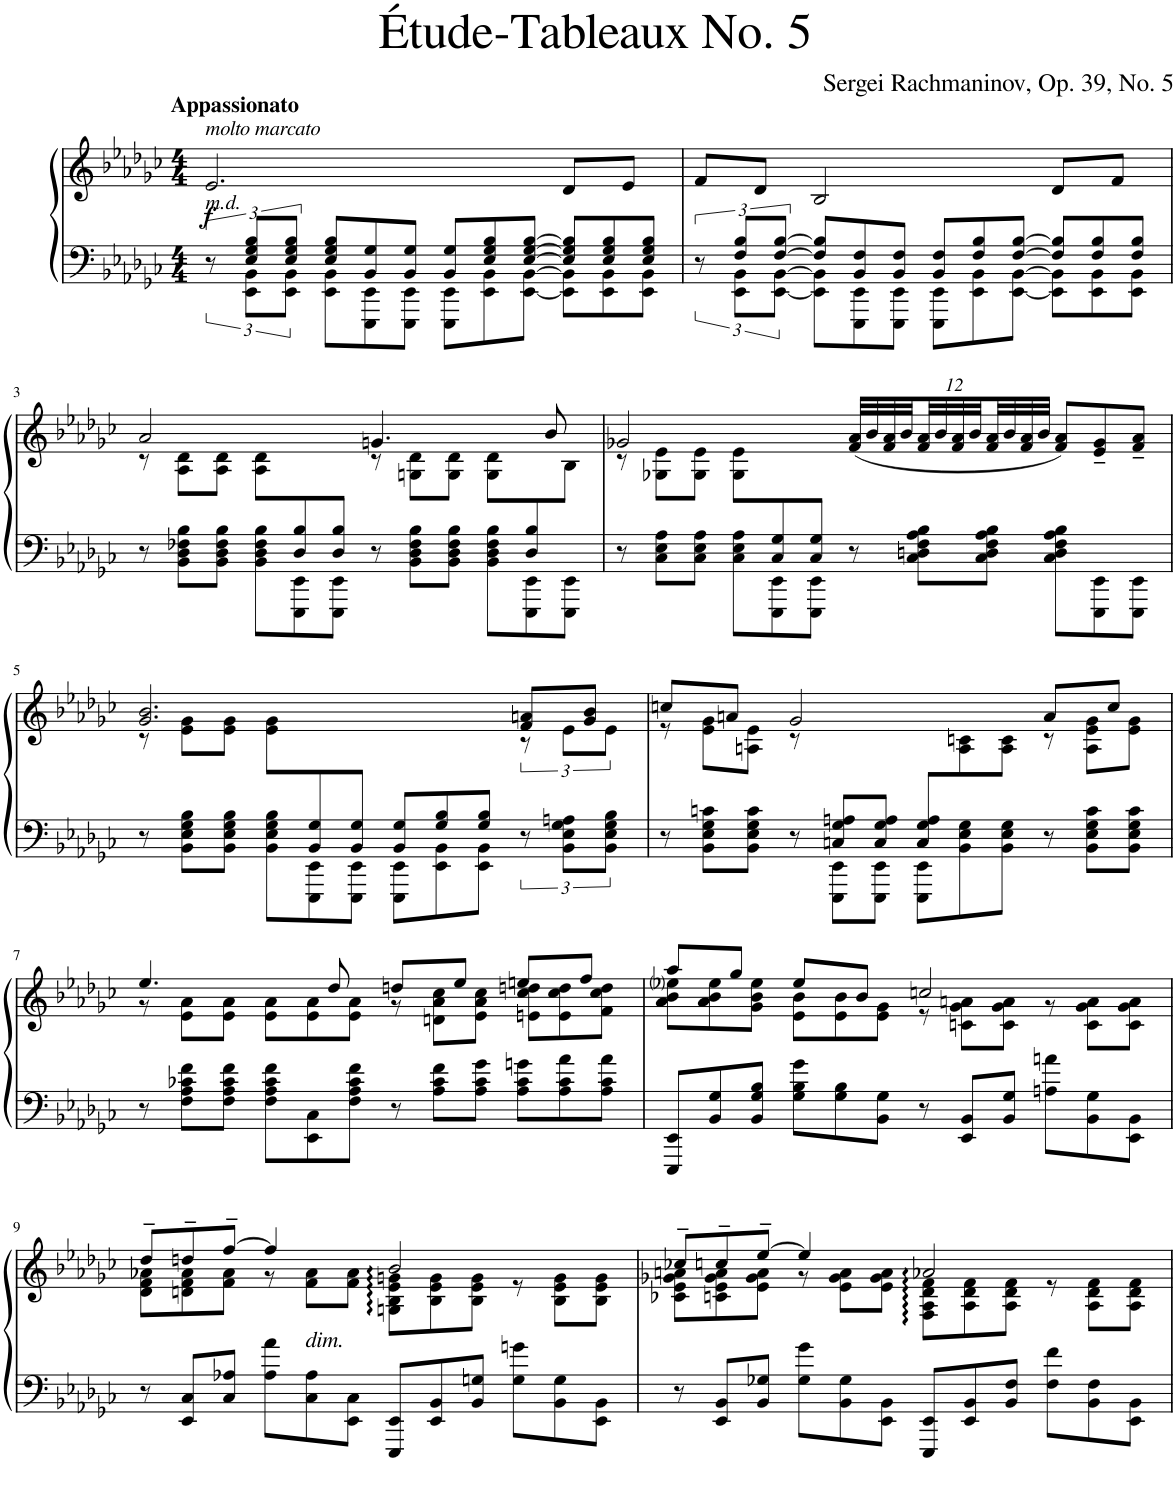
**kern	**kern	**dynam
*part1	*part1	*part1
*staff2	*staff1	*staff1/2
*I"Piano	*	*
*I'Pno.	*	*
*clefF4	*clefG2	*
*k[b-e-a-d-g-c-]	*k[b-e-a-d-g-c-]	*
*M4/4	*M4/4	*
=1	=1	=1
*^	*^	*
!	!	!LO:TX:a:B:t=Appassionato	!	!
!	!	!LO:TX:a:i:t=molto marcato	!	!
!	!	!LO:TX:b:i:t=m.d.	!	!
!	!	!	!	!LO:DY:b
12ryy	12r;<	2.e-/	12ryy	f
12E-/; 12G-/; 12B-/;L	12EE-\ 12BB-\L	.	12%11ryy	.
12E-/; 12G-/; 12B-/;J	12EE-\ 12BB-\J	.	.	.
*Xbrackettup	*	*	*	*
12E-/; 12G-/; 12B-/;L	12EE-\ 12BB-\L	.	.	.
12BB-/ 12G-/	12EEE-\ 12EE-\	.	.	.
12BB-/ 12G-/J	12EEE-\ 12EE-\J	.	.	.
12BB-/ 12G-/L	12EEE-\ 12EE-\L	.	.	.
12E-/ 12G-/ 12B-/	12EE-\ 12BB-\	.	.	.
[12E-/ [12G-/ [12B-/J	[12EE-\ [12BB-\J	.	.	.
12E-/] 12G-/] 12B-/]L	12EE-\] 12BB-\]L	8d-;</L	.	.
12E-/ 12G-/ 12B-/	12EE-\ 12BB-\	.	.	.
.	.	8e-;</J	.	.
12E-/ 12G-/ 12B-/J	12EE-\ 12BB-\J	.	.	.
=2	=2	=2	=2	=2
*	*brackettup	*	*	*
12ryy	12r	8f;</L	12ryy	.
12F/ 12B-/L	12EE-\ 12BB-\L	.	12%11ryy	.
.	.	8d-;</J	.	.
[12F/ [12B-/J	[12EE-\ [12BB-\J	.	.	.
12F/] 12B-/]L	12EE-\] 12BB-\]L	2B-/	.	.
12BB-/ 12F/	12EEE-\ 12EE-\	.	.	.
12BB-/ 12F/J	12EEE-\ 12EE-\J	.	.	.
*Xbrackettup	*	*	*	*
12BB-/ 12F/L	12EEE-\ 12EE-\L	.	.	.
12F/ 12B-/	12EE-\ 12BB-\	.	.	.
[12F/ [12B-/J	[12EE-\ [12BB-\J	.	.	.
12F/] 12B-/]L	12EE-\] 12BB-\]L	8d-;</L	.	.
12F/ 12B-/	12EE-\ 12BB-\	.	.	.
.	.	8f;</J	.	.
12F/ 12B-/J	12EE-\ 12BB-\J	.	.	.
!!LO:LB:g=z	!!
=3	=3	=3	=3	=3
*	*brackettup	*	*	*
3ryy	12r	2a-/	12r;	.
.	12BB-\ 12D-\ 12F-X\ 12B-\L	.	12A-\ 12d-\L	.
.	12BB-\ 12D-\ 12F-\ 12B-\J	.	12A-\ 12d-\J	.
*	*Xbrackettup	*	*Xbrackettup	*
.	12BB-\ 12D-\ 12F-\ 12B-\L	.	12A-\ 12d-\L	.
12D-/ 12B-/	12EEE-\ 12EE-\	.	6ryy	.
12D-/; 12B-/;J	12EEE-\ 12EE-\J	.	.	.
*	*brackettup	*	*brackettup	*
3ryy	12r	4.gn/	12r;	.
.	12BB-\ 12D-\ 12F-\ 12B-\L	.	12Gn\ 12d-\L	.
.	12BB-\ 12D-\ 12F-\ 12B-\J	.	12G\ 12d-\J	.
*	*Xbrackettup	*	*	*
.	12BB-\ 12D-\ 12F-\ 12B-\L	.	12G\ 12d-\L	.
12D-/ 12B-/	12EEE-\ 12EE-\	.	12ryy	.
.	.	8b-;</	.	.
12ryy	12EEE-\ 12EE-\J	.	12B-\J	.
=4	=4	=4	=4	=4
*	*brackettup	*	*	*
3ryy	12r	2g-X/	12r	.
.	12C-\ 12E-\ 12A-\L	.	12G-X\ 12e-\L	.
.	12C-\ 12E-\ 12A-\J	.	12G-\ 12e-\J	.
*	*Xbrackettup	*	*Xbrackettup	*
.	12C-\ 12E-\ 12A-\L	.	12G-\; 12e-\;L	.
12C-/; 12G-/;	12EEE-\ 12EE-\	.	3%2ryy	.
12C-/; 12G-/;J	12EEE-\ 12EE-\J	.	.	.
*	*brackettup	*	*	*
2ryy	12r	(48f/;< 48a-/;<LLL	.	.
.	.	48b-;</	.	.
.	.	48f/;< 48a-/;<	.	.
.	.	48b-;</JJ	.	.
.	12C-\ 12Dn\ 12F\ 12A-\ 12B-\L	48f/;< 48a-/;<LL	.	.
.	.	48b-;</	.	.
.	.	48f/;< 48a-/;<	.	.
.	.	48b-;</JJ	.	.
.	12C-\ 12D\ 12F\ 12A-\ 12B-\J	48f/;< 48a-/;<LL	.	.
.	.	48b-;</	.	.
.	.	48f/;< 48a-/;<	.	.
.	.	48b-;</JJJ	.	.
*	*Xbrackettup	*	*	*
.	12C-\ 12D\ 12F\ 12A-\ 12B-\L	12f/;< 12a-/;<L)	.	.
.	12EEE-\ 12EE-\	12e-/~< 12g-/~<	.	.
.	12EEE-\ 12EE-\J	12f/~< 12a-/~<J	.	.
!!LO:LB:g=z	!!
=5	=5	=5	=5	=5
*	*brackettup	*	*brackettup	*
3ryy	12r	2.g-/ 2.b-/	12r;	.
.	12BB-\ 12E-\ 12G-\ 12B-\L	.	12e-\ 12g-\L	.
.	12BB-\ 12E-\ 12G-\ 12B-\J	.	12e-\ 12g-\J	.
*	*Xbrackettup	*	*Xbrackettup	*
.	12BB-\ 12E-\ 12G-\ 12B-\L	.	12e-\ 12g-\L	.
12BB-/ 12G-/	12EEE-\ 12EE-\	.	12%5ryy	.
12BB-/ 12G-/J	12EEE-\ 12EE-\J	.	.	.
12BB-/ 12G-/L	12EEE-\ 12EE-\L	.	.	.
12G-/ 12B-/	12EE-\ 12BB-\	.	.	.
12G-/; 12B-/;J	12EE-\ 12BB-\J	.	.	.
*	*brackettup	*	*brackettup	*
4ryy	12r	8f/;< 8an/;<L	12r	.
.	12BB-\ 12E-\ 12G-\ 12An\L	.	12e-\L	.
.	.	8g-/;< 8b-/;<J	.	.
.	12BB-\ 12E-\ 12G-\ 12B-\J	.	12e-\J	.
=6	=6	=6	=6	=6
3ryy	12r	8ccn;</L	12r	.
.	12BB-\ 12E-\ 12G-\ 12cn\L	.	12e-\ 12g-\L	.
.	.	8an/J	.	.
.	12BB-\ 12E-\ 12G-\ 12c\J	.	12An\ 12e-\J	.
.	12r	2g-/	12r;	.
12Cn/ 12G-/ 12An/L	12EEE-\ 12EE-\L	.	4ryy	.
12C/ 12G-/ 12A/J	12EEE-\ 12EE-\J	.	.	.
*Xbrackettup	*	*	*	*
12C/ 12G-/ 12A/L	12EEE-\ 12EE-\L	.	.	.
12%5ryy	12BB-\ 12E-\ 12G-\	.	12A\ 12cn\	.
.	12BB-\ 12E-\ 12G-\J	.	12A\ 12c\J	.
*	*brackettup	*	*	*
.	12r	8a;</L	12r	.
.	12BB-\ 12E-\ 12G-\ 12c\L	.	12A\ 12e-\ 12g-\L	.
.	.	8cc;</J	.	.
.	12BB-\ 12E-\ 12G-\ 12c\J	.	12e-\ 12g-\J	.
*v	*v	*	*	*
!!LO:LB:g=z	!!
=7	=7	=7	=7
12r	4.ee-/	12r	.
12F\ 12A-\ 12c-X\ 12f\L	.	12e-\ 12a-\L	.
12F\ 12A-\ 12c-\ 12f\J	.	12e-\ 12a-\J	.
*Xbrackettup	*	*Xbrackettup	*
12F\ 12A-\ 12c-\ 12f\L	.	12e-\ 12a-\L	.
12EE-\ 12C-\	.	12e-\ 12a-\	.
.	8dd-/	.	.
12F\ 12A-\ 12c-\ 12f\J	.	12e-\ 12a-\J	.
*brackettup	*	*brackettup	*
12r	8ddn/L	12r	.
12A-\ 12c-\ 12f\L	.	12dn\ 12a-\ 12cc-\L	.
.	8ee-;</J	.	.
12A-\ 12c-\ 12g-\J	.	12e-\ 12a-\ 12cc-\J	.
*Xbrackettup	*	*Xbrackettup	*
12A-\ 12c-\ 12gn\L	8een;</L	12en\ 12cc-\ 12ddn\L	.
12A-\ 12c-\ 12a-\	.	12e\ 12cc-\ 12dd\	.
.	8ff;</J	.	.
12A-\ 12c-\ 12a-\J	.	12f\ 12cc-\ 12dd\J	.
=8	=8	=8	=8
12EEE-/ 12EE-/L	8aa-;</L	12a-\ 12b-\ 12ee-i\L	.
12BB-/ 12G-/	.	12a-\ 12b-\ 12ee-\	.
.	8gg-;</J	.	.
12BB-/ 12G-/ 12B-/J	.	12g-\ 12b-\ 12ee-\J	.
12G-\ 12B-\ 12g-\L	8ee-/L	12e-\ 12b-\L	.
12G-\ 12B-\	.	12e-\ 12b-\	.
.	8b-;</J	.	.
12BB-\ 12G-\J	.	12e-\ 12g-\J	.
*brackettup	*	*brackettup	*
12r	2ccn/	12r	.
12EE-/ 12BB-/L	.	12cn\ 12g-\ 12an\L	.
12BB-/ 12G-/J	.	12c\ 12g-\ 12a\J	.
*Xbrackettup	*	*	*
12An\ 12an\L	.	12r	.
12BB-\ 12G-\	.	12c\ 12g-\ 12a\L	.
12EE-\ 12BB-\J	.	12c\ 12g-\ 12a\J	.
!!LO:LB:g=z	!!
=9	=9	=9	=9
*brackettup	*Xbrackettup	*	*
12r	12dd-~/L	12d-\ 12f\ 12a-X\L	.
12EE-/ 12C-/L	12ddn~/	12dn\ 12f\ 12a-\	.
12C-/ 12A-X/J	[12ff~/J	12f\ 12a-\J	.
*Xbrackettup	*	*brackettup	*
12A-\ 12a-\L	4ff/]	12r	.
!	!	!LO:TX:b:i:t=dim.	!
12C-\ 12A-\	.	12f\ 12a-\L	.
12EE-\ 12C-\J	.	12f\ 12a-\J	.
*	*	*Xbrackettup	*
12EEE-/ 12EE-/L	2b-/	12Gn\ 12B-\ 12e-\ 12gn\L	.
12EE-/ 12BB-/	.	12B-\ 12e-\ 12g\	.
12BB-/ 12Gn/J	.	12B-\ 12e-\ 12g\J	.
*	*	*brackettup	*
12G\ 12gn\L	.	12r	.
12BB-\ 12G\	.	12B-\ 12e-\ 12g\L	.
12EE-\ 12BB-\J	.	12B-\ 12e-\ 12g\J	.
=10	=10	=10	=10
*brackettup	*Xbrackettup	*	*
12r	12cc-X~/L	12c-X\ 12e-\ 12g-X\ 12an\L	.
12EE-/ 12BB-/L	12ccn~/	12cn\ 12e-\ 12g-\ 12a\	.
12BB-/ 12G-X/J	[12ee-~/J	12e-\ 12g-\ 12a\J	.
*Xbrackettup	*	*brackettup	*
12G-\ 12g-\L	4ee-/]	12r	.
12BB-\ 12G-\	.	12e-\ 12g-\ 12a\L	.
12EE-\ 12BB-\J	.	12e-\ 12g-\ 12a\J	.
*	*	*Xbrackettup	*
12EEE-/ 12EE-/L	2a-X/	12F\ 12A-X\ 12d-\ 12f\L	.
12EE-/ 12BB-/	.	12A-\ 12d-\ 12f\	.
12BB-/ 12F/J	.	12A-\ 12d-\ 12f\J	.
*	*	*brackettup	*
12F\ 12f\L	.	12r	.
12BB-\ 12F\	.	12A-\ 12d-\ 12f\L	.
12EE-\ 12BB-\J	.	12A-\ 12d-\ 12f\J	.
*	*v	*v	*
=	=	=
*-	*-	*-
